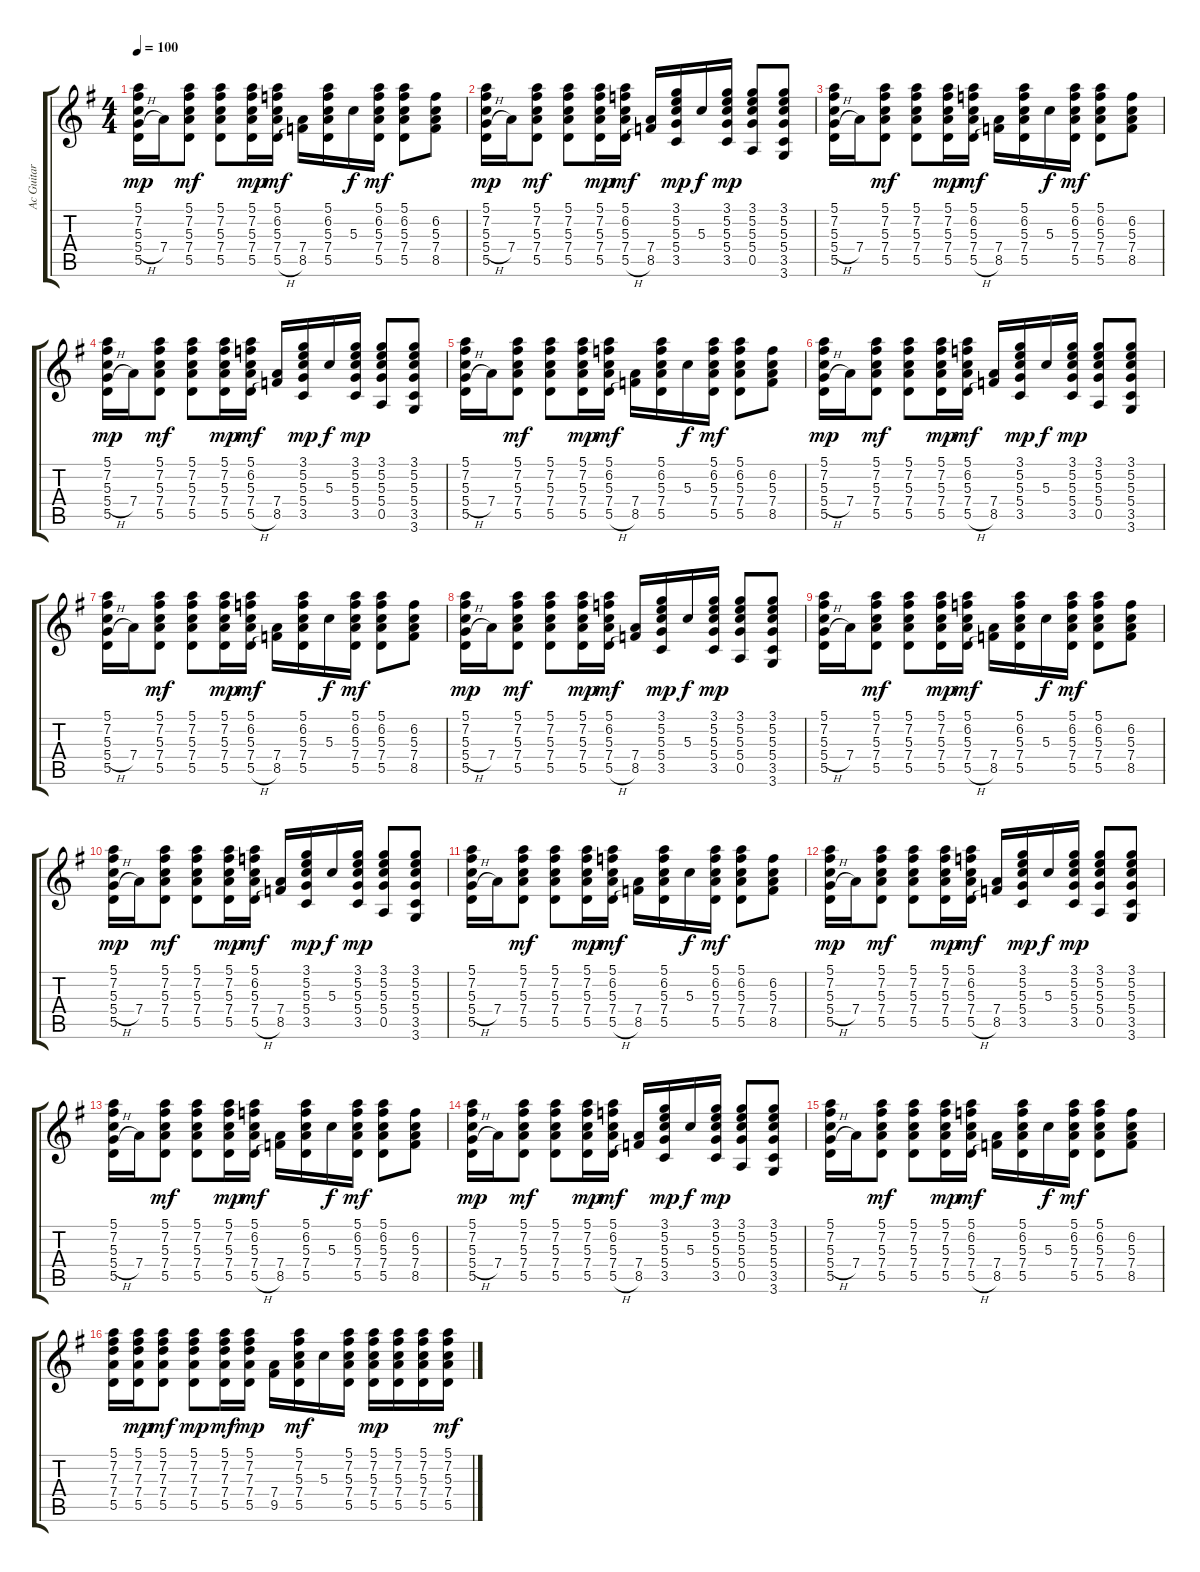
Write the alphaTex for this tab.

\track ("Ac Guitar" "Ac Guitar") {instrument acousticguitarsteel}
\staff {score tabs}
\tuning (E4 B3 G3 D3 A2 E2) {hide}
\ts (4 4)
\tempo 100
\clef g2
\ks g
(5.1 7.2 5.3 5.4{h} 5.5).16{dy mp} 7.4.16 (5.1 7.2 5.3 7.4 5.5).8{dy mf} (5.1 7.2 5.3 7.4 5.5).8 (5.1 7.2 5.3 7.4 5.5).16{dy mp} (5.1 6.2 5.3 7.4 5.5{h}).16{dy mf} (7.4 8.5).16 (5.1 6.2 5.3 7.4 5.5).16 5.3.16{dy f} (5.1 6.2 5.3 7.4 5.5).16{dy mf} (5.1 6.2 5.3 7.4 5.5).8 (6.2 5.3 7.4 8.5).8 |
(5.1 7.2 5.3 5.4{h} 5.5).16{dy mp} 7.4.16 (5.1 7.2 5.3 7.4 5.5).8{dy mf} (5.1 7.2 5.3 7.4 5.5).8 (5.1 7.2 5.3 7.4 5.5).16{dy mp} (5.1 6.2 5.3 7.4 5.5{h}).16{dy mf} (7.4 8.5).16 (3.1 5.2 5.3 5.4 3.5).16{dy mp} 5.3.16{dy f} (3.1 5.2 5.3 5.4 3.5).16{dy mp} (3.1 5.2 5.3 5.4 0.5).8 (3.1 5.2 5.3 5.4 3.5 3.6).8 |
(5.1 7.2 5.3 5.4{h} 5.5).16 7.4.16 (5.1 7.2 5.3 7.4 5.5).8{dy mf} (5.1 7.2 5.3 7.4 5.5).8 (5.1 7.2 5.3 7.4 5.5).16{dy mp} (5.1 6.2 5.3 7.4 5.5{h}).16{dy mf} (7.4 8.5).16 (5.1 6.2 5.3 7.4 5.5).16 5.3.16{dy f} (5.1 6.2 5.3 7.4 5.5).16{dy mf} (5.1 6.2 5.3 7.4 5.5).8 (6.2 5.3 7.4 8.5).8 |
(5.1 7.2 5.3 5.4{h} 5.5).16{dy mp} 7.4.16 (5.1 7.2 5.3 7.4 5.5).8{dy mf} (5.1 7.2 5.3 7.4 5.5).8 (5.1 7.2 5.3 7.4 5.5).16{dy mp} (5.1 6.2 5.3 7.4 5.5{h}).16{dy mf} (7.4 8.5).16 (3.1 5.2 5.3 5.4 3.5).16{dy mp} 5.3.16{dy f} (3.1 5.2 5.3 5.4 3.5).16{dy mp} (3.1 5.2 5.3 5.4 0.5).8 (3.1 5.2 5.3 5.4 3.5 3.6).8 |
(5.1 7.2 5.3 5.4{h} 5.5).16 7.4.16 (5.1 7.2 5.3 7.4 5.5).8{dy mf} (5.1 7.2 5.3 7.4 5.5).8 (5.1 7.2 5.3 7.4 5.5).16{dy mp} (5.1 6.2 5.3 7.4 5.5{h}).16{dy mf} (7.4 8.5).16 (5.1 6.2 5.3 7.4 5.5).16 5.3.16{dy f} (5.1 6.2 5.3 7.4 5.5).16{dy mf} (5.1 6.2 5.3 7.4 5.5).8 (6.2 5.3 7.4 8.5).8 |
(5.1 7.2 5.3 5.4{h} 5.5).16{dy mp} 7.4.16 (5.1 7.2 5.3 7.4 5.5).8{dy mf} (5.1 7.2 5.3 7.4 5.5).8 (5.1 7.2 5.3 7.4 5.5).16{dy mp} (5.1 6.2 5.3 7.4 5.5{h}).16{dy mf} (7.4 8.5).16 (3.1 5.2 5.3 5.4 3.5).16{dy mp} 5.3.16{dy f} (3.1 5.2 5.3 5.4 3.5).16{dy mp} (3.1 5.2 5.3 5.4 0.5).8 (3.1 5.2 5.3 5.4 3.5 3.6).8 |
(5.1 7.2 5.3 5.4{h} 5.5).16 7.4.16 (5.1 7.2 5.3 7.4 5.5).8{dy mf} (5.1 7.2 5.3 7.4 5.5).8 (5.1 7.2 5.3 7.4 5.5).16{dy mp} (5.1 6.2 5.3 7.4 5.5{h}).16{dy mf} (7.4 8.5).16 (5.1 6.2 5.3 7.4 5.5).16 5.3.16{dy f} (5.1 6.2 5.3 7.4 5.5).16{dy mf} (5.1 6.2 5.3 7.4 5.5).8 (6.2 5.3 7.4 8.5).8 |
(5.1 7.2 5.3 5.4{h} 5.5).16{dy mp} 7.4.16 (5.1 7.2 5.3 7.4 5.5).8{dy mf} (5.1 7.2 5.3 7.4 5.5).8 (5.1 7.2 5.3 7.4 5.5).16{dy mp} (5.1 6.2 5.3 7.4 5.5{h}).16{dy mf} (7.4 8.5).16 (3.1 5.2 5.3 5.4 3.5).16{dy mp} 5.3.16{dy f} (3.1 5.2 5.3 5.4 3.5).16{dy mp} (3.1 5.2 5.3 5.4 0.5).8 (3.1 5.2 5.3 5.4 3.5 3.6).8 |
(5.1 7.2 5.3 5.4{h} 5.5).16 7.4.16 (5.1 7.2 5.3 7.4 5.5).8{dy mf} (5.1 7.2 5.3 7.4 5.5).8 (5.1 7.2 5.3 7.4 5.5).16{dy mp} (5.1 6.2 5.3 7.4 5.5{h}).16{dy mf} (7.4 8.5).16 (5.1 6.2 5.3 7.4 5.5).16 5.3.16{dy f} (5.1 6.2 5.3 7.4 5.5).16{dy mf} (5.1 6.2 5.3 7.4 5.5).8 (6.2 5.3 7.4 8.5).8 |
(5.1 7.2 5.3 5.4{h} 5.5).16{dy mp} 7.4.16 (5.1 7.2 5.3 7.4 5.5).8{dy mf} (5.1 7.2 5.3 7.4 5.5).8 (5.1 7.2 5.3 7.4 5.5).16{dy mp} (5.1 6.2 5.3 7.4 5.5{h}).16{dy mf} (7.4 8.5).16 (3.1 5.2 5.3 5.4 3.5).16{dy mp} 5.3.16{dy f} (3.1 5.2 5.3 5.4 3.5).16{dy mp} (3.1 5.2 5.3 5.4 0.5).8 (3.1 5.2 5.3 5.4 3.5 3.6).8 |
(5.1 7.2 5.3 5.4{h} 5.5).16 7.4.16 (5.1 7.2 5.3 7.4 5.5).8{dy mf} (5.1 7.2 5.3 7.4 5.5).8 (5.1 7.2 5.3 7.4 5.5).16{dy mp} (5.1 6.2 5.3 7.4 5.5{h}).16{dy mf} (7.4 8.5).16 (5.1 6.2 5.3 7.4 5.5).16 5.3.16{dy f} (5.1 6.2 5.3 7.4 5.5).16{dy mf} (5.1 6.2 5.3 7.4 5.5).8 (6.2 5.3 7.4 8.5).8 |
(5.1 7.2 5.3 5.4{h} 5.5).16{dy mp} 7.4.16 (5.1 7.2 5.3 7.4 5.5).8{dy mf} (5.1 7.2 5.3 7.4 5.5).8 (5.1 7.2 5.3 7.4 5.5).16{dy mp} (5.1 6.2 5.3 7.4 5.5{h}).16{dy mf} (7.4 8.5).16 (3.1 5.2 5.3 5.4 3.5).16{dy mp} 5.3.16{dy f} (3.1 5.2 5.3 5.4 3.5).16{dy mp} (3.1 5.2 5.3 5.4 0.5).8 (3.1 5.2 5.3 5.4 3.5 3.6).8 |
(5.1 7.2 5.3 5.4{h} 5.5).16 7.4.16 (5.1 7.2 5.3 7.4 5.5).8{dy mf} (5.1 7.2 5.3 7.4 5.5).8 (5.1 7.2 5.3 7.4 5.5).16{dy mp} (5.1 6.2 5.3 7.4 5.5{h}).16{dy mf} (7.4 8.5).16 (5.1 6.2 5.3 7.4 5.5).16 5.3.16{dy f} (5.1 6.2 5.3 7.4 5.5).16{dy mf} (5.1 6.2 5.3 7.4 5.5).8 (6.2 5.3 7.4 8.5).8 |
(5.1 7.2 5.3 5.4{h} 5.5).16{dy mp} 7.4.16 (5.1 7.2 5.3 7.4 5.5).8{dy mf} (5.1 7.2 5.3 7.4 5.5).8 (5.1 7.2 5.3 7.4 5.5).16{dy mp} (5.1 6.2 5.3 7.4 5.5{h}).16{dy mf} (7.4 8.5).16 (3.1 5.2 5.3 5.4 3.5).16{dy mp} 5.3.16{dy f} (3.1 5.2 5.3 5.4 3.5).16{dy mp} (3.1 5.2 5.3 5.4 0.5).8 (3.1 5.2 5.3 5.4 3.5 3.6).8 |
(5.1 7.2 5.3 5.4{h} 5.5).16 7.4.16 (5.1 7.2 5.3 7.4 5.5).8{dy mf} (5.1 7.2 5.3 7.4 5.5).8 (5.1 7.2 5.3 7.4 5.5).16{dy mp} (5.1 6.2 5.3 7.4 5.5{h}).16{dy mf} (7.4 8.5).16 (5.1 6.2 5.3 7.4 5.5).16 5.3.16{dy f} (5.1 6.2 5.3 7.4 5.5).16{dy mf} (5.1 6.2 5.3 7.4 5.5).8 (6.2 5.3 7.4 8.5).8 |
(5.1 7.2 7.3 7.4 5.5).16 (5.1 7.2 7.3 7.4 5.5).16{dy mp} (5.1 7.2 7.3 7.4 5.5).8{dy mf} (5.1 7.2 7.3 7.4 5.5).8{dy mp} (5.1 7.2 7.3 7.4 5.5).16{dy mf} (5.1 7.2 7.3 7.4 5.5).16{dy mp} (7.4 9.5).16 (5.1 7.2 5.3 7.4 5.5).16{dy mf} 5.3.16 (5.1 7.2 5.3 7.4 5.5).16 (5.1 7.2 5.3 7.4 5.5).16{dy mp} (5.1 7.2 5.3 7.4 5.5).16 (5.1 7.2 5.3 7.4 5.5).16 (5.1 7.2 5.3 7.4 5.5).16{dy mf}
